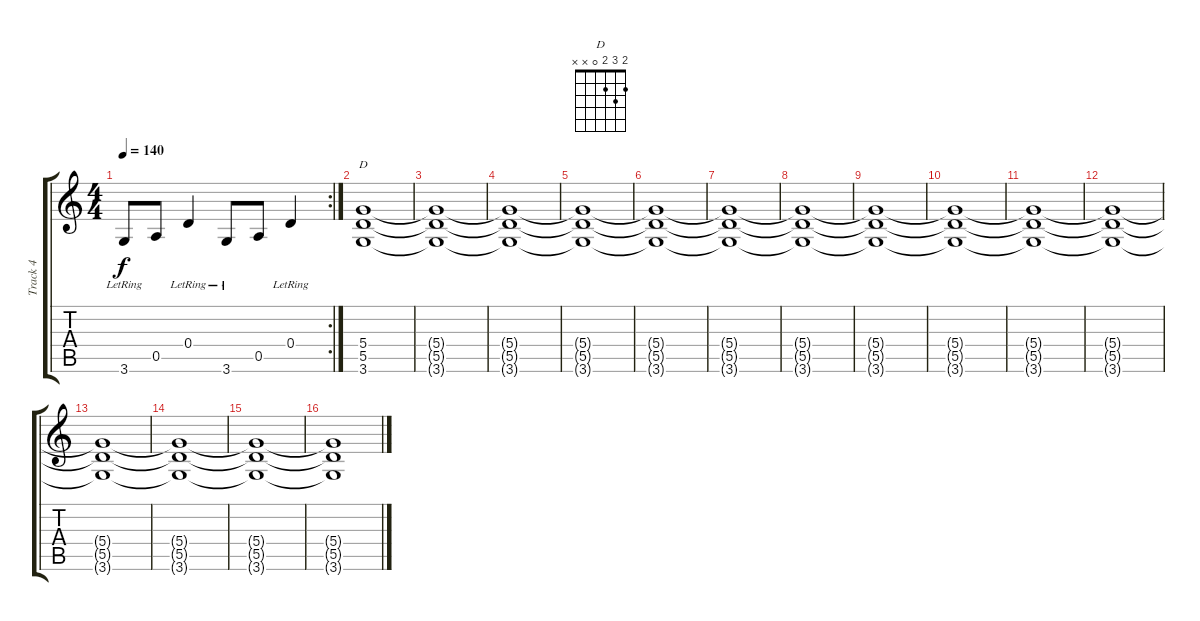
\track ("Track 4" "Track 4") {instrument overdrivenguitar}
\staff {score tabs}
\tuning (E4 B3 G3 D3 A2 E2) {hide}
\chord ("D" 2 3 2 0 x x)
\rc 2
\ts (4 4)
\tempo 140
\clef g2
\ks c
3.6{lr}.8{dy f} 0.5.8 0.4{lr}.4 3.6{lr}.8 0.5.8 0.4{lr}.4 |
(5.4 5.5 3.6).1{ch "D"} |
(5.4{t} 5.5{t} 3.6{t}).1 |
(5.4{t} 5.5{t} 3.6{t}).1 |
(5.4{t} 5.5{t} 3.6{t}).1 |
(5.4{t} 5.5{t} 3.6{t}).1{volume 13} |
(5.4{t} 5.5{t} 3.6{t}).1{volume 12} |
(5.4{t} 5.5{t} 3.6{t}).1{volume 11} |
(5.4{t} 5.5{t} 3.6{t}).1{volume 10} |
(5.4{t} 5.5{t} 3.6{t}).1{volume 9} |
(5.4{t} 5.5{t} 3.6{t}).1{volume 8} |
(5.4{t} 5.5{t} 3.6{t}).1{volume 7} |
(5.4{t} 5.5{t} 3.6{t}).1{volume 6} |
(5.4{t} 5.5{t} 3.6{t}).1{volume 5} |
(5.4{t} 5.5{t} 3.6{t}).1{volume 4} |
(5.4{t} 5.5{t} 3.6{t}).1{volume 3}
